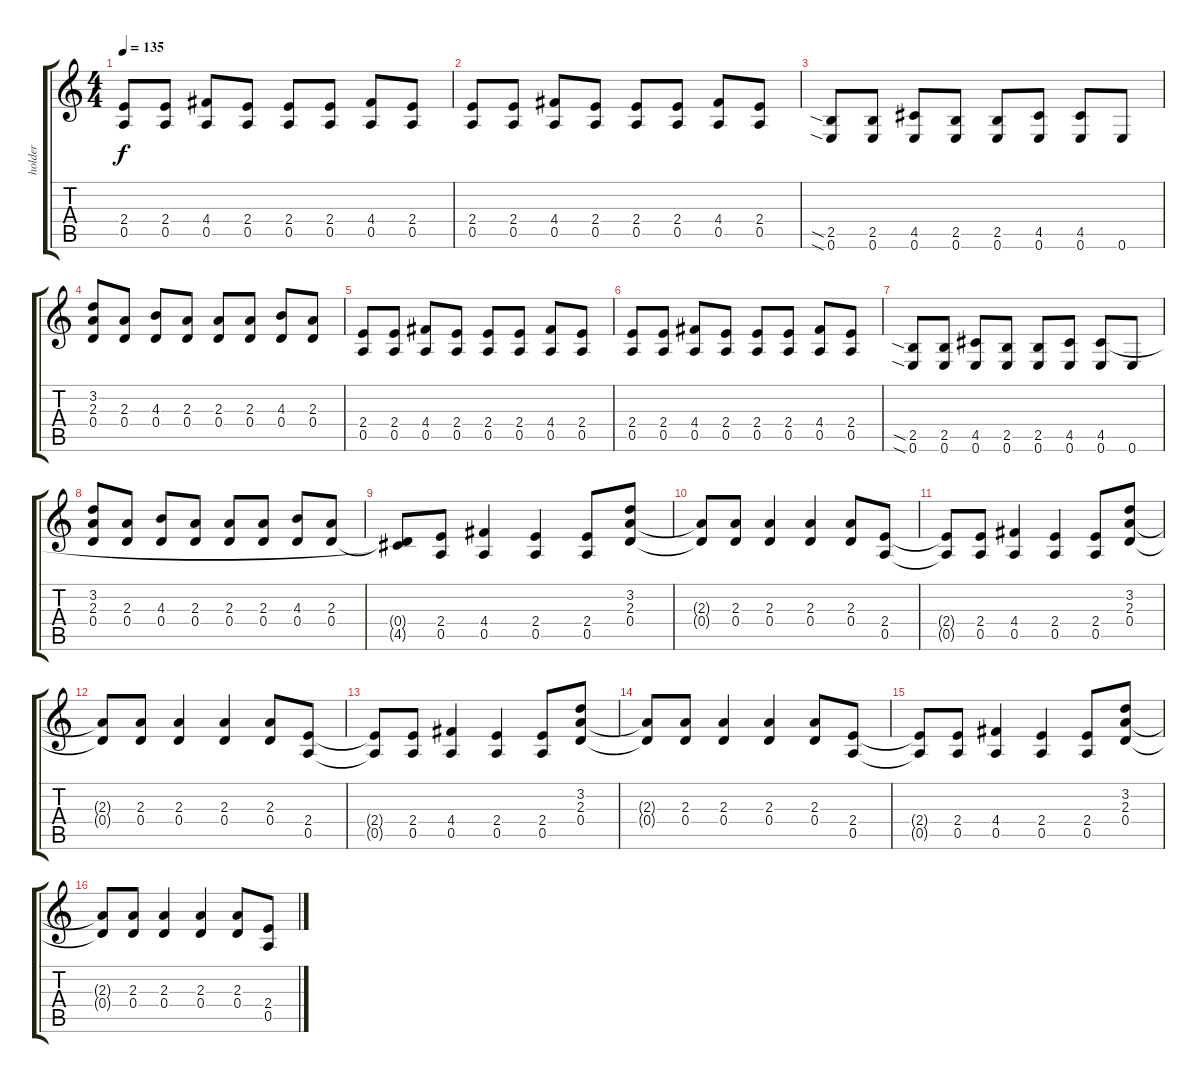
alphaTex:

\track ("holder" "holder") {instrument overdrivenguitar}
\staff {score tabs}
\tuning (E4 B3 G3 D3 A2 E2) {hide}
\ts (4 4)
\tempo 135
\clef g2
\ks c
(2.4 0.5).8{dy f} (2.4 0.5).8 (4.4 0.5).8 (2.4 0.5).8 (2.4 0.5).8 (2.4 0.5).8 (4.4 0.5).8 (2.4 0.5).8 |
(2.4 0.5).8 (2.4 0.5).8 (4.4 0.5).8 (2.4 0.5).8 (2.4 0.5).8 (2.4 0.5).8 (4.4 0.5).8 (2.4 0.5).8 |
(2.5{sia} 0.6{sia}).8 (2.5 0.6).8 (4.5 0.6).8 (2.5 0.6).8 (2.5 0.6).8 (4.5 0.6).8 (4.5 0.6).8 0.6.8 |
(3.2 2.3 0.4).8 (2.3 0.4).8 (4.3 0.4).8 (2.3 0.4).8 (2.3 0.4).8 (2.3 0.4).8 (4.3 0.4).8 (2.3 0.4).8 |
(2.4 0.5).8 (2.4 0.5).8 (4.4 0.5).8 (2.4 0.5).8 (2.4 0.5).8 (2.4 0.5).8 (4.4 0.5).8 (2.4 0.5).8 |
(2.4 0.5).8 (2.4 0.5).8 (4.4 0.5).8 (2.4 0.5).8 (2.4 0.5).8 (2.4 0.5).8 (4.4 0.5).8 (2.4 0.5).8 |
(2.5{sia} 0.6{sia}).8 (2.5 0.6).8 (4.5 0.6).8 (2.5 0.6).8 (2.5 0.6).8 (4.5 0.6).8 (4.5 0.6).8 0.6.8 |
(3.2 2.3 0.4).8 (2.3 0.4).8 (4.3 0.4).8 (2.3 0.4).8 (2.3 0.4).8 (2.3 0.4).8 (4.3 0.4).8 (2.3 0.4).8 |
(0.4{t} 4.5{t}).8 (2.4 0.5).8 (4.4 0.5).4 (2.4 0.5).4 (2.4 0.5).8 (3.2 2.3 0.4).8 |
(2.3{t} 0.4{t}).8 (2.3 0.4).8 (2.3 0.4).4 (2.3 0.4).4 (2.3 0.4).8 (2.4 0.5).8 |
(2.4{t} 0.5{t}).8 (2.4 0.5).8 (4.4 0.5).4 (2.4 0.5).4 (2.4 0.5).8 (3.2 2.3 0.4).8 |
(2.3{t} 0.4{t}).8 (2.3 0.4).8 (2.3 0.4).4 (2.3 0.4).4 (2.3 0.4).8 (2.4 0.5).8 |
(2.4{t} 0.5{t}).8 (2.4 0.5).8 (4.4 0.5).4 (2.4 0.5).4 (2.4 0.5).8 (3.2 2.3 0.4).8 |
(2.3{t} 0.4{t}).8 (2.3 0.4).8 (2.3 0.4).4 (2.3 0.4).4 (2.3 0.4).8 (2.4 0.5).8 |
(2.4{t} 0.5{t}).8 (2.4 0.5).8 (4.4 0.5).4 (2.4 0.5).4 (2.4 0.5).8 (3.2 2.3 0.4).8 |
(2.3{t} 0.4{t}).8 (2.3 0.4).8 (2.3 0.4).4 (2.3 0.4).4 (2.3 0.4).8 (2.4 0.5).8
